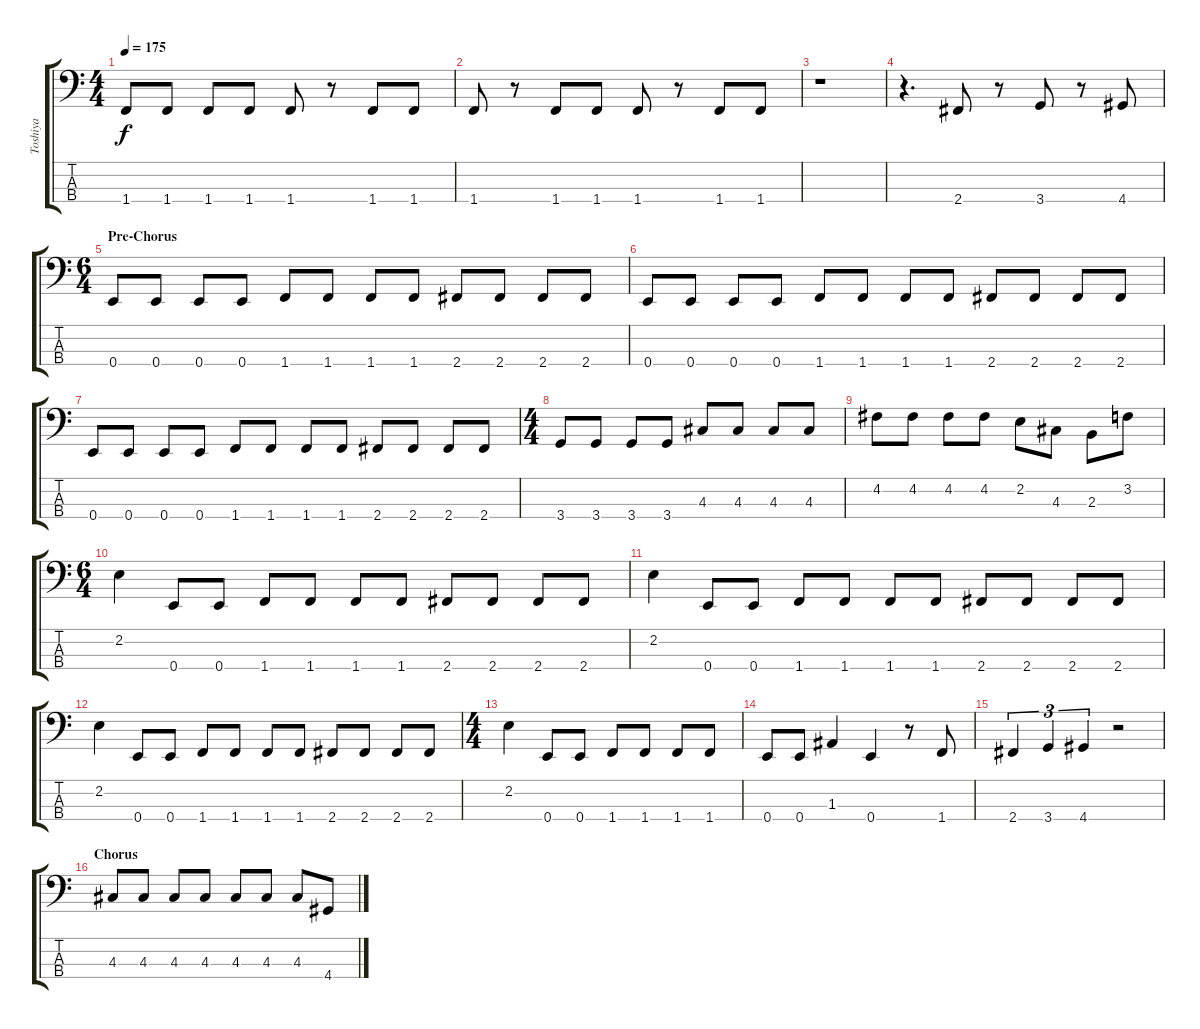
\track ("Toshiya" "Toshiya") {instrument electricbasspick}
\staff {score tabs}
\tuning (G2 D2 A1 E1) {hide}
\ts (4 4)
\tempo 175
\clef f4
\ks c
1.4.8{dy f} 1.4.8 1.4.8 1.4.8 1.4.8 r.8 1.4.8 1.4.8 |
1.4.8 r.8 1.4.8 1.4.8 1.4.8 r.8 1.4.8 1.4.8 |
r.1 |
r.4{d} 2.4.8 r.8 3.4.8 r.8 4.4.8 |
\ts (6 4)
\section ("" "Pre-Chorus")
0.4.8 0.4.8 0.4.8 0.4.8 1.4.8 1.4.8 1.4.8 1.4.8 2.4.8 2.4.8 2.4.8 2.4.8 |
0.4.8 0.4.8 0.4.8 0.4.8 1.4.8 1.4.8 1.4.8 1.4.8 2.4.8 2.4.8 2.4.8 2.4.8 |
0.4.8 0.4.8 0.4.8 0.4.8 1.4.8 1.4.8 1.4.8 1.4.8 2.4.8 2.4.8 2.4.8 2.4.8 |
\ts (4 4)
3.4.8 3.4.8 3.4.8 3.4.8 4.3.8 4.3.8 4.3.8 4.3.8 |
4.2.8 4.2.8 4.2.8 4.2.8 2.2.8 4.3.8 2.3.8 3.2.8 |
\ts (6 4)
2.2.4 0.4.8 0.4.8 1.4.8 1.4.8 1.4.8 1.4.8 2.4.8 2.4.8 2.4.8 2.4.8 |
2.2.4 0.4.8 0.4.8 1.4.8 1.4.8 1.4.8 1.4.8 2.4.8 2.4.8 2.4.8 2.4.8 |
2.2.4 0.4.8 0.4.8 1.4.8 1.4.8 1.4.8 1.4.8 2.4.8 2.4.8 2.4.8 2.4.8 |
\ts (4 4)
2.2.4 0.4.8 0.4.8 1.4.8 1.4.8 1.4.8 1.4.8 |
0.4.8 0.4.8 1.3.4 0.4.4 r.8 1.4.8 |
2.4.4{tu (3 2)} 3.4.4{tu (3 2)} 4.4.4{tu (3 2)} r.2 |
\section ("" "Chorus")
4.3.8 4.3.8 4.3.8 4.3.8 4.3.8 4.3.8 4.3.8 4.4.8
